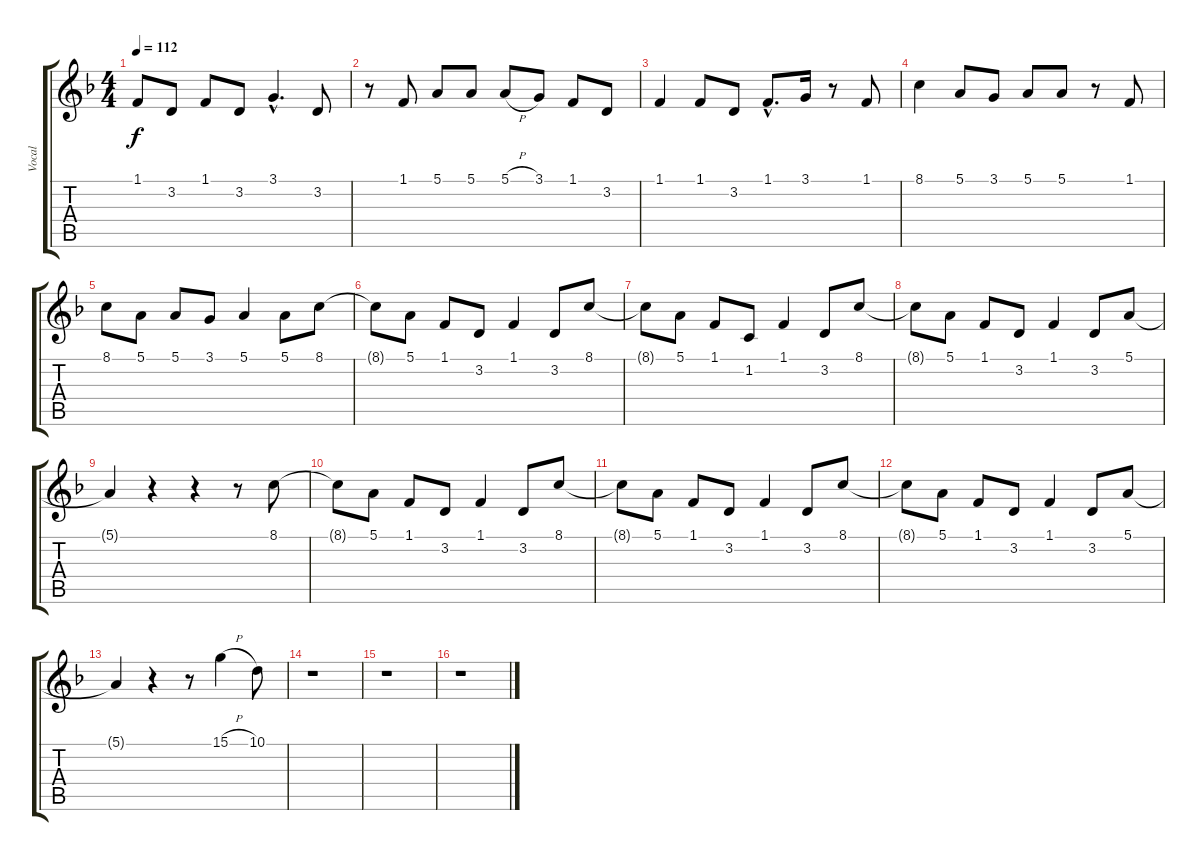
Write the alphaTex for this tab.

\track ("Vocal" "Vocal") {instrument trumpet}
\staff {score tabs}
\tuning (E4 B3 G3 D3 A2 E2) {hide}
\ts (4 4)
\tempo 112
\clef g2
\ks f
1.1.8{dy f} 3.2.8 1.1.8 3.2.8 3.1{hac}.4{d} 3.2.8 |
r.8 1.1.8 5.1.8 5.1.8 5.1{h}.8 3.1.8 1.1.8 3.2.8 |
1.1.4 1.1.8 3.2.8 1.1{hac}.8{d} 3.1.16 r.8 1.1.8 |
8.1.4 5.1.8 3.1.8 5.1.8 5.1.8 r.8 1.1.8 |
8.1.8 5.1.8 5.1.8 3.1.8 5.1.4 5.1.8 8.1.8 |
8.1{t}.8 5.1.8 1.1.8 3.2.8 1.1.4 3.2.8 8.1.8 |
8.1{t}.8 5.1.8 1.1.8 1.2.8 1.1.4 3.2.8 8.1.8 |
8.1{t}.8 5.1.8 1.1.8 3.2.8 1.1.4 3.2.8 5.1.8 |
5.1{t}.4 r.4 r.4 r.8 8.1.8 |
8.1{t}.8 5.1.8 1.1.8 3.2.8 1.1.4 3.2.8 8.1.8 |
8.1{t}.8 5.1.8 1.1.8 3.2.8 1.1.4 3.2.8 8.1.8 |
8.1{t}.8 5.1.8 1.1.8 3.2.8 1.1.4 3.2.8 5.1.8 |
5.1{t}.4 r.4 r.8 15.1{h}.4 10.1.8 |
r.1 |
r.1 |
r.1
